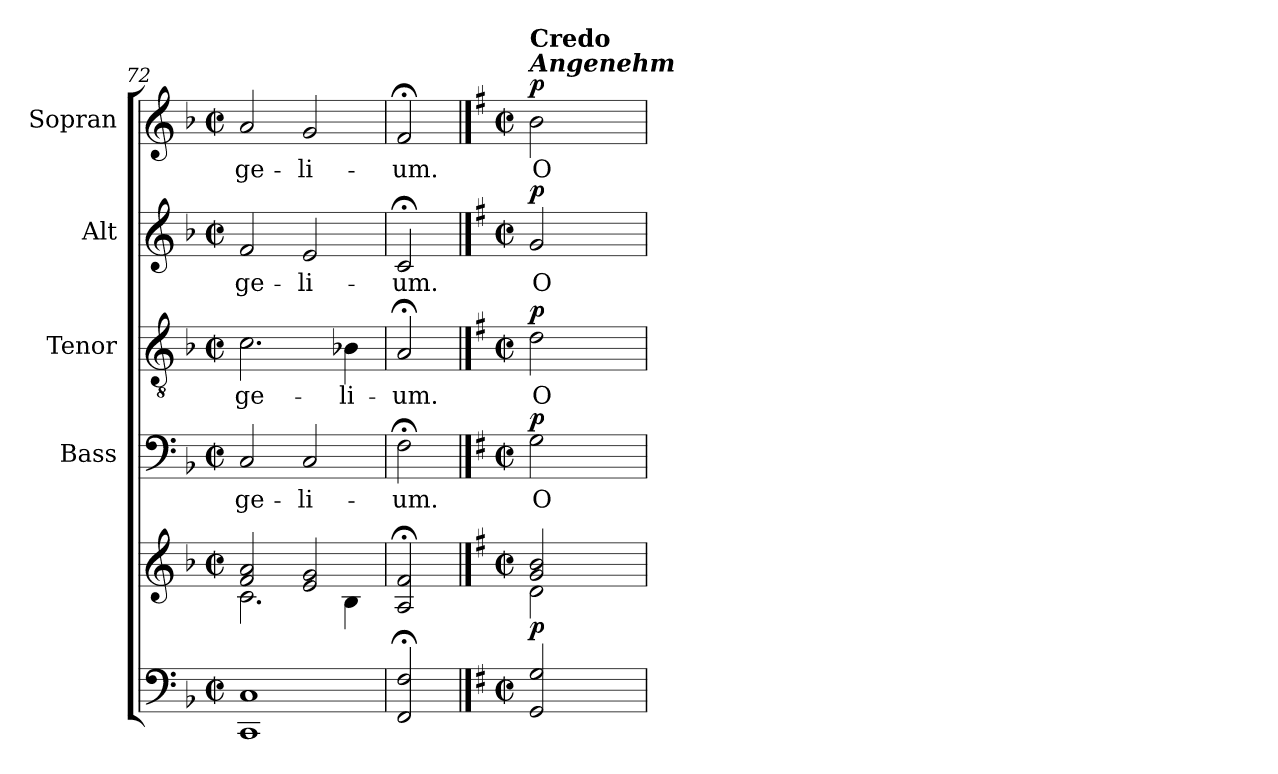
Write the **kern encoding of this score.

**kern	**kern	**dynam	**kern	**text	**dynam	**kern	**text	**dynam	**kern	**text	**dynam	**kern	**text	**dynam
*part5	*part5	*part5	*part4	*part4	*part4	*part3	*part3	*part3	*part2	*part2	*part2	*part1	*part1	*part1
*staff6	*staff5	*staff5/6	*staff4	*staff4	*staff4	*staff3	*staff3	*staff3	*staff2	*staff2	*staff2	*staff1	*staff1	*staff1
*	*	*	*I"Bass	*	*	*I"Tenor	*	*	*I"Alt	*	*	*I"Sopran	*	*
*	*	*	*I'B.	*	*	*I'T.	*	*	*I'A.	*	*	*I'S.	*	*
*clefF4	*clefG2	*	*clefF4	*	*	*clefGv2	*	*	*clefG2	*	*	*clefG2	*	*
*k[b-]	*k[b-]	*	*k[b-]	*	*	*k[b-]	*	*	*k[b-]	*	*	*k[b-]	*	*
*F:	*F:	*	*F:	*	*	*F:	*	*	*F:	*	*	*F:	*	*
*M2/2	*M2/2	*	*M2/2	*	*	*M2/2	*	*	*M2/2	*	*	*M2/2	*	*
*met(c|)	*met(c|)	*	*met(c|)	*	*	*met(c|)	*	*	*met(c|)	*	*	*met(c|)	*	*
=72	=72	=72	=72	=72	=72	=72	=72	=72	=72	=72	=72	=72	=72	=72
*	*^	*	*	*	*	*	*	*	*	*	*	*	*	*
!	!	!	!	!	!LO:LY:b	!	!	!LO:LY:b	!	!	!LO:LY:b	!	!	!LO:LY:b	!
1CC 1C	2f/ 2a/	2.c\	.	2C/	-ge-	.	2.c\	-ge-	.	2f/	-ge-	.	2a/	-ge-	.
!	!	!	!	!	!LO:LY:b	!	!	!	!	!	!LO:LY:b	!	!	!LO:LY:b	!
.	2e/ 2g/	.	.	2C/	-li-	.	.	.	.	2e/	-li-	.	2g/	-li-	.
!	!	!	!	!	!	!	!	!LO:LY:b	!	!	!	!	!	!	!
.	.	4B-\	.	.	.	.	4B-X\	-li-	.	.	.	.	.	.	.
=73	=73	=73	=73	=73	=73	=73	=73	=73	=73	=73	=73	=73	=73	=73	=73
!	!	!	!	!	!LO:LY:b	!	!	!LO:LY:b	!	!	!LO:LY:b	!	!	!LO:LY:b	!
*	*v	*v	*	*	*	*	*	*	*	*	*	*	*	*	*
2FF/; 2F/;	2A/;< 2f/;<	.	2F;<\	-um.	.	2A;</	-um.	.	2c;</	-um.	.	2f;</	-um.	.
!!LO:LB:g=z
==74	==74	==74	==74	==74	==74	==74	==74	==74	==74	==74	==74	==74	==74	==74
*k[f#]	*k[f#]	*	*k[f#]	*	*	*k[f#]	*	*	*k[f#]	*	*	*k[f#]	*	*
*G:	*G:	*	*G:	*	*	*G:	*	*	*G:	*	*	*G:	*	*
*M2/2	*M2/2	*	*M2/2	*	*	*M2/2	*	*	*M2/2	*	*	*M2/2	*	*
*met(c|)	*met(c|)	*	*met(c|)	*	*	*met(c|)	*	*	*met(c|)	*	*	*met(c|)	*	*
*	*^	*	*	*	*	*	*	*	*	*	*	*	*	*
!	!	!	!	!	!	!	!	!	!	!	!	!	!LO:TX:a:Bi:t=Angenehm	!	!
!	!	!	!	!	!	!	!	!	!	!	!	!	!LO:TX:a:B:t=Credo	!	!
!	!	!	!LO:DY:b	!	!LO:LY:b	!LO:DY:a	!	!LO:LY:b	!LO:DY:a	!	!LO:LY:b	!LO:DY:a	!	!LO:LY:b	!LO:DY:a
2GG/ 2G/	2g/ 2b/	2d\	p	2G\	O	p	2d\	O	p	2g/	O	p	2b\	O	p
*	*v	*v	*	*	*	*	*	*	*	*	*	*	*	*	*
=	=	=	=	=	=	=	=	=	=	=	=	=	=	=
*-	*-	*-	*-	*-	*-	*-	*-	*-	*-	*-	*-	*-	*-	*-
